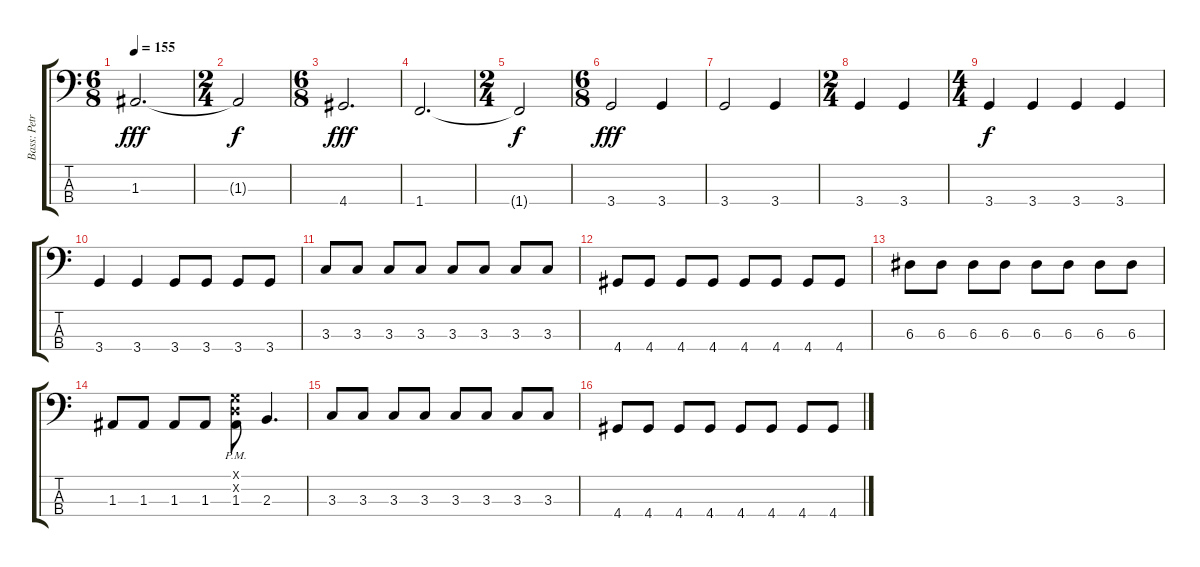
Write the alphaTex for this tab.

\track ("Bass: Petros Christo" "Bass: Petr") {instrument electricbassfinger}
\staff {score tabs}
\tuning (G2 D2 A1 E1) {hide}
\ts (6 8)
\tempo 155
\clef f4
\ks c
1.3.2{d dy fff} |
\ts (2 4)
1.3{t}.2{dy f} |
\ts (6 8)
4.4.2{d dy fff} |
1.4.2{d} |
\ts (2 4)
1.4{t}.2{dy f} |
\ts (6 8)
3.4.2{dy fff} 3.4.4 |
3.4.2 3.4.4 |
\ts (2 4)
3.4.4 3.4.4 |
\ts (4 4)
3.4.4{dy f} 3.4.4 3.4.4 3.4.4 |
3.4.4 3.4.4 3.4.8 3.4.8 3.4.8 3.4.8 |
3.3.8 3.3.8 3.3.8 3.3.8 3.3.8 3.3.8 3.3.8 3.3.8 |
4.4.8 4.4.8 4.4.8 4.4.8 4.4.8 4.4.8 4.4.8 4.4.8 |
6.3.8 6.3.8 6.3.8 6.3.8 6.3.8 6.3.8 6.3.8 6.3.8 |
1.3.8 1.3.8 1.3.8 1.3.8 (0.1{x} 0.2{x} 1.3{pm}).8 2.3.4{d} |
3.3.8 3.3.8 3.3.8 3.3.8 3.3.8 3.3.8 3.3.8 3.3.8 |
4.4.8 4.4.8 4.4.8 4.4.8 4.4.8 4.4.8 4.4.8 4.4.8
